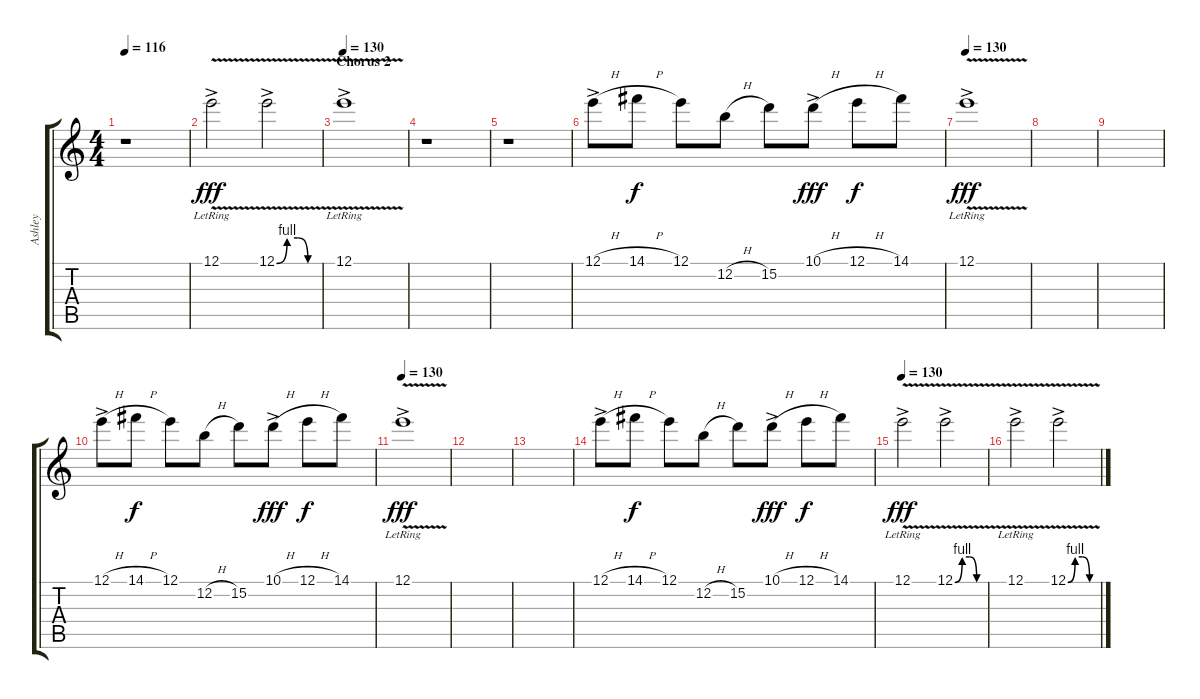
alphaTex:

\track ("Ashley" "Ashley") {instrument distortionguitar}
\staff {score tabs}
\tuning (E4 B3 G3 D3 A2 E2) {hide}
\ts (4 4)
\tempo 116
\clef g2
\ks c
r.1{dy fff} |
12.1{v ac lr}.2 12.1{be (custom 0 0 15 4 30 4 45 0 60 0) v ac}.2 |
\section ("" "Chorus 2")
\tempo 130
12.1{v ac lr}.1 |
r.1 |
r.1 |
12.1{h ac}.8 14.1{h}.8{dy f} 12.1.8 12.2{h}.8 15.2.8 10.1{h ac}.8{dy fff} 12.1{h}.8{dy f} 14.1.8 |
\tempo 130
12.1{v ac lr}.1{dy fff} |
|
|
12.1{h ac}.8 14.1{h}.8{dy f} 12.1.8 12.2{h}.8 15.2.8 10.1{h ac}.8{dy fff} 12.1{h}.8{dy f} 14.1.8 |
\tempo 130
12.1{v ac lr}.1{dy fff} |
|
|
12.1{h ac}.8 14.1{h}.8{dy f} 12.1.8 12.2{h}.8 15.2.8 10.1{h ac}.8{dy fff} 12.1{h}.8{dy f} 14.1.8 |
\tempo 130
12.1{v ac lr}.2{dy fff} 12.1{be (custom 0 0 15 4 30 4 45 0 60 0) v ac}.2 |
12.1{v ac lr}.2 12.1{be (custom 0 0 15 4 30 4 45 0 60 0) v ac}.2
